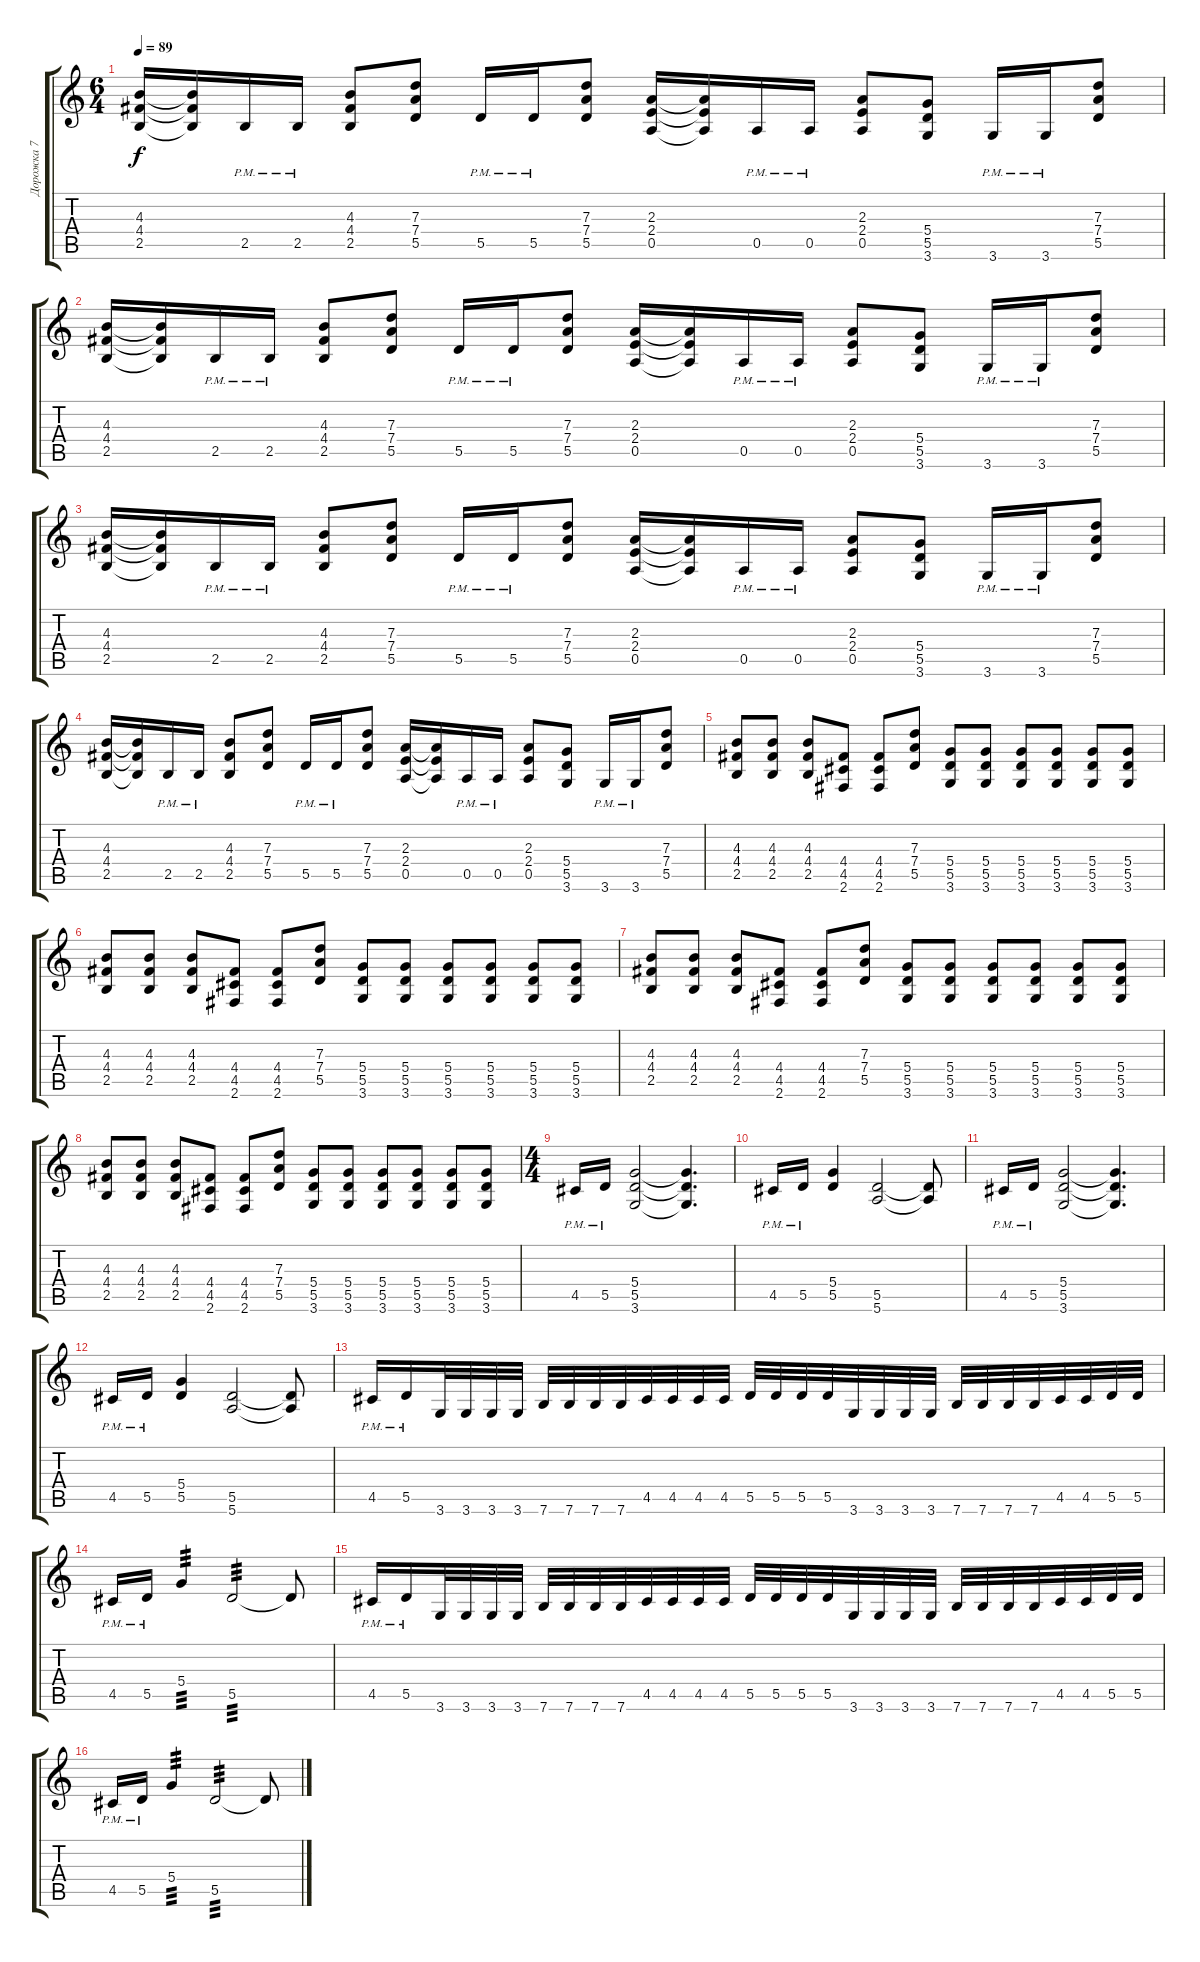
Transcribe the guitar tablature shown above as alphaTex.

\track ("Дорожка 7" "Дорожка 7") {instrument overdrivenguitar}
\staff {score tabs}
\tuning (E4 B3 G3 D3 A2 E2) {hide}
\ts (6 4)
\tempo 89
\clef g2
\ks c
(4.3 4.4 2.5).16{dy f} (4.3{t} 4.4{t} 2.5{t}).16 2.5{pm}.16 2.5{pm}.16 (4.3 4.4 2.5).8 (7.3 7.4 5.5).8 5.5{pm}.16 5.5{pm}.16 (7.3 7.4 5.5).8 (2.3 2.4 0.5).16 (2.3{t} 2.4{t} 0.5{t}).16 0.5{pm}.16 0.5{pm}.16 (2.3 2.4 0.5).8 (5.4 5.5 3.6).8 3.6{pm}.16 3.6{pm}.16 (7.3 7.4 5.5).8 |
(4.3 4.4 2.5).16 (4.3{t} 4.4{t} 2.5{t}).16 2.5{pm}.16 2.5{pm}.16 (4.3 4.4 2.5).8 (7.3 7.4 5.5).8 5.5{pm}.16 5.5{pm}.16 (7.3 7.4 5.5).8 (2.3 2.4 0.5).16 (2.3{t} 2.4{t} 0.5{t}).16 0.5{pm}.16 0.5{pm}.16 (2.3 2.4 0.5).8 (5.4 5.5 3.6).8 3.6{pm}.16 3.6{pm}.16 (7.3 7.4 5.5).8 |
(4.3 4.4 2.5).16 (4.3{t} 4.4{t} 2.5{t}).16 2.5{pm}.16 2.5{pm}.16 (4.3 4.4 2.5).8 (7.3 7.4 5.5).8 5.5{pm}.16 5.5{pm}.16 (7.3 7.4 5.5).8 (2.3 2.4 0.5).16 (2.3{t} 2.4{t} 0.5{t}).16 0.5{pm}.16 0.5{pm}.16 (2.3 2.4 0.5).8 (5.4 5.5 3.6).8 3.6{pm}.16 3.6{pm}.16 (7.3 7.4 5.5).8 |
(4.3 4.4 2.5).16 (4.3{t} 4.4{t} 2.5{t}).16 2.5{pm}.16 2.5{pm}.16 (4.3 4.4 2.5).8 (7.3 7.4 5.5).8 5.5{pm}.16 5.5{pm}.16 (7.3 7.4 5.5).8 (2.3 2.4 0.5).16 (2.3{t} 2.4{t} 0.5{t}).16 0.5{pm}.16 0.5{pm}.16 (2.3 2.4 0.5).8 (5.4 5.5 3.6).8 3.6{pm}.16 3.6{pm}.16 (7.3 7.4 5.5).8 |
(4.3 4.4 2.5).8 (4.3 4.4 2.5).8 (4.3 4.4 2.5).8 (4.4 4.5 2.6).8 (4.4 4.5 2.6).8 (7.3 7.4 5.5).8 (5.4 5.5 3.6).8 (5.4 5.5 3.6).8 (5.4 5.5 3.6).8 (5.4 5.5 3.6).8 (5.4 5.5 3.6).8 (5.4 5.5 3.6).8 |
(4.3 4.4 2.5).8 (4.3 4.4 2.5).8 (4.3 4.4 2.5).8 (4.4 4.5 2.6).8 (4.4 4.5 2.6).8 (7.3 7.4 5.5).8 (5.4 5.5 3.6).8 (5.4 5.5 3.6).8 (5.4 5.5 3.6).8 (5.4 5.5 3.6).8 (5.4 5.5 3.6).8 (5.4 5.5 3.6).8 |
(4.3 4.4 2.5).8 (4.3 4.4 2.5).8 (4.3 4.4 2.5).8 (4.4 4.5 2.6).8 (4.4 4.5 2.6).8 (7.3 7.4 5.5).8 (5.4 5.5 3.6).8 (5.4 5.5 3.6).8 (5.4 5.5 3.6).8 (5.4 5.5 3.6).8 (5.4 5.5 3.6).8 (5.4 5.5 3.6).8 |
(4.3 4.4 2.5).8 (4.3 4.4 2.5).8 (4.3 4.4 2.5).8 (4.4 4.5 2.6).8 (4.4 4.5 2.6).8 (7.3 7.4 5.5).8 (5.4 5.5 3.6).8 (5.4 5.5 3.6).8 (5.4 5.5 3.6).8 (5.4 5.5 3.6).8 (5.4 5.5 3.6).8 (5.4 5.5 3.6).8 |
\ts (4 4)
4.5{pm}.16 5.5{pm}.16 (5.4 5.5 3.6).2 (5.4{t} 5.5{t} 3.6{t}).4{d} |
4.5{pm}.16 5.5{pm}.16 (5.4 5.5).4 (5.5 5.6).2 (5.5{t} 5.6{t}).8 |
4.5{pm}.16 5.5{pm}.16 (5.4 5.5 3.6).2 (5.4{t} 5.5{t} 3.6{t}).4{d} |
4.5{pm}.16 5.5{pm}.16 (5.4 5.5).4 (5.5 5.6).2 (5.5{t} 5.6{t}).8 |
4.5{pm}.16 5.5{pm}.16 3.6.32 3.6.32 3.6.32 3.6.32 7.6.32 7.6.32 7.6.32 7.6.32 4.5.32 4.5.32 4.5.32 4.5.32 5.5.32 5.5.32 5.5.32 5.5.32 3.6.32 3.6.32 3.6.32 3.6.32 7.6.32 7.6.32 7.6.32 7.6.32 4.5.32 4.5.32 5.5.32 5.5.32 |
4.5{pm}.16 5.5{pm}.16 5.4.4{tp 3} 5.5.2{tp 3} 5.5{t}.8 |
4.5{pm}.16 5.5{pm}.16 3.6.32 3.6.32 3.6.32 3.6.32 7.6.32 7.6.32 7.6.32 7.6.32 4.5.32 4.5.32 4.5.32 4.5.32 5.5.32 5.5.32 5.5.32 5.5.32 3.6.32 3.6.32 3.6.32 3.6.32 7.6.32 7.6.32 7.6.32 7.6.32 4.5.32 4.5.32 5.5.32 5.5.32 |
4.5{pm}.16 5.5{pm}.16 5.4.4{tp 3} 5.5.2{tp 3} 5.5{t}.8
